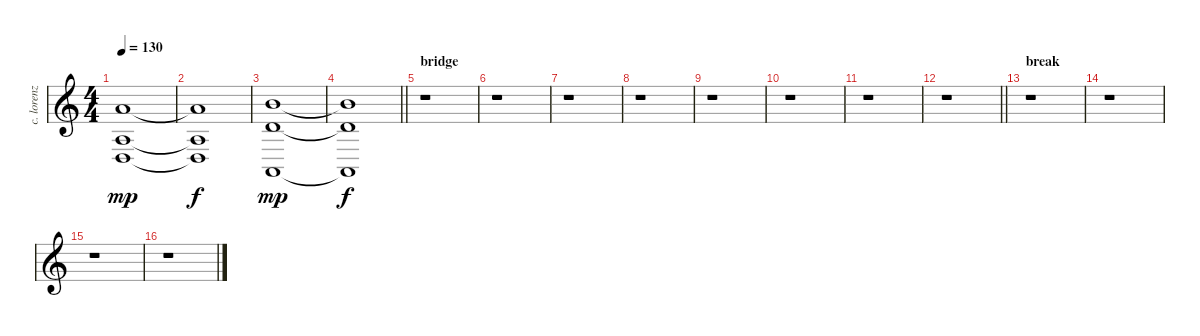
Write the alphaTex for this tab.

\track ("c. lorenz - keyboards #2" "c. lorenz ") {instrument synthstrings2}
\staff {score}
\tuning (E4 B3 G3 D3 A2 E2) {hide}
\ts (4 4)
\tempo 130
\clef g2
\ks c
(5.1 2.3 0.4).1{dy mp} |
(5.1{t} 2.3{t} 0.4{t}).1{dy f} |
(7.1 7.3 0.5).1{dy mp} |
\barLineRight lightlight
(7.1{t} 7.3{t} 0.5{t}).1{dy f} |
\section ("" "bridge")
r.1 |
r.1 |
r.1 |
r.1 |
r.1 |
r.1 |
r.1 |
\barLineRight lightlight
r.1 |
\section ("" "break")
r.1 |
r.1 |
r.1 |
r.1
